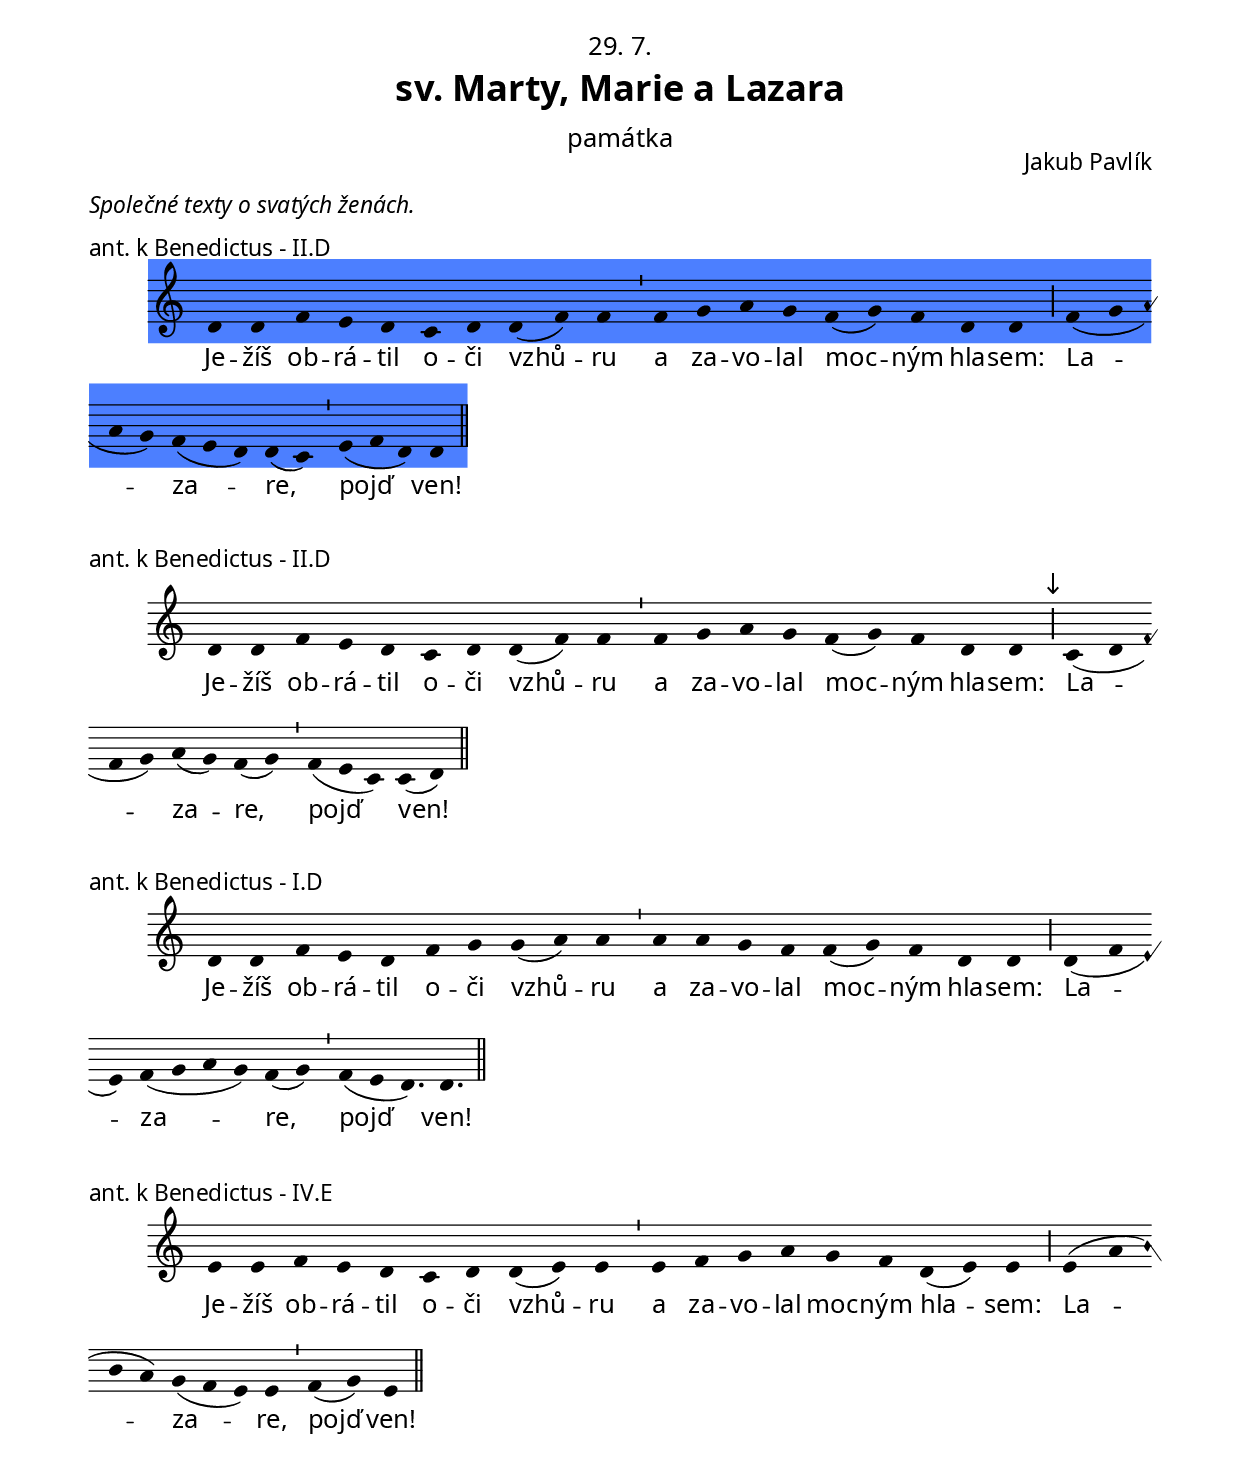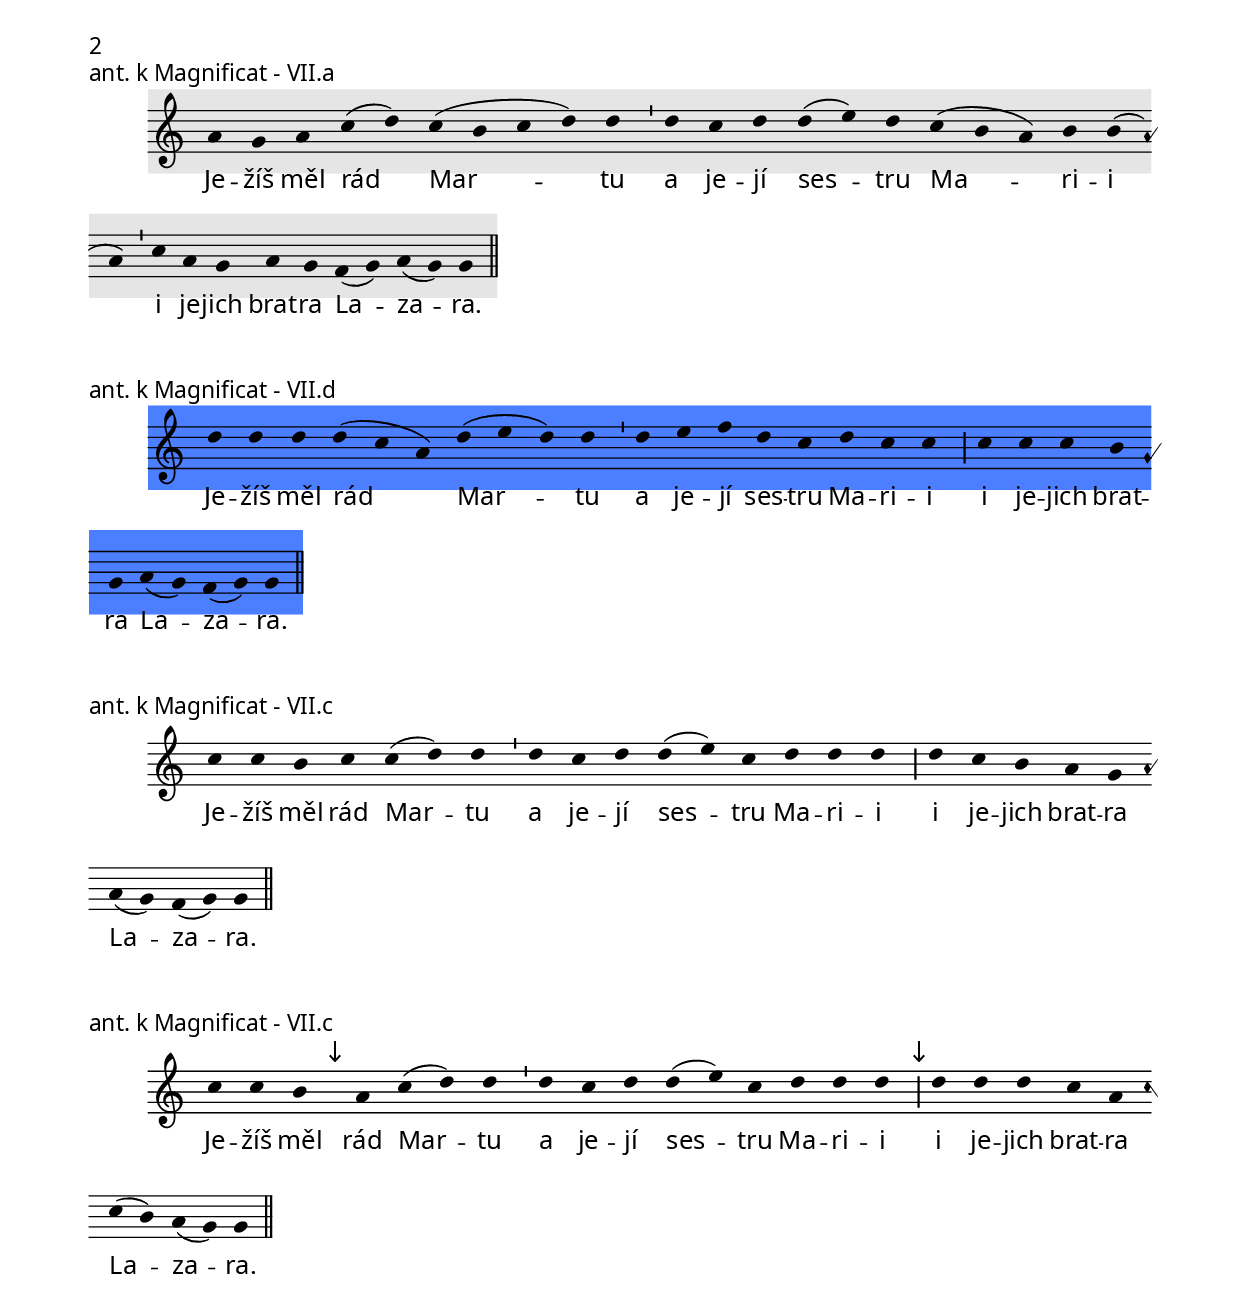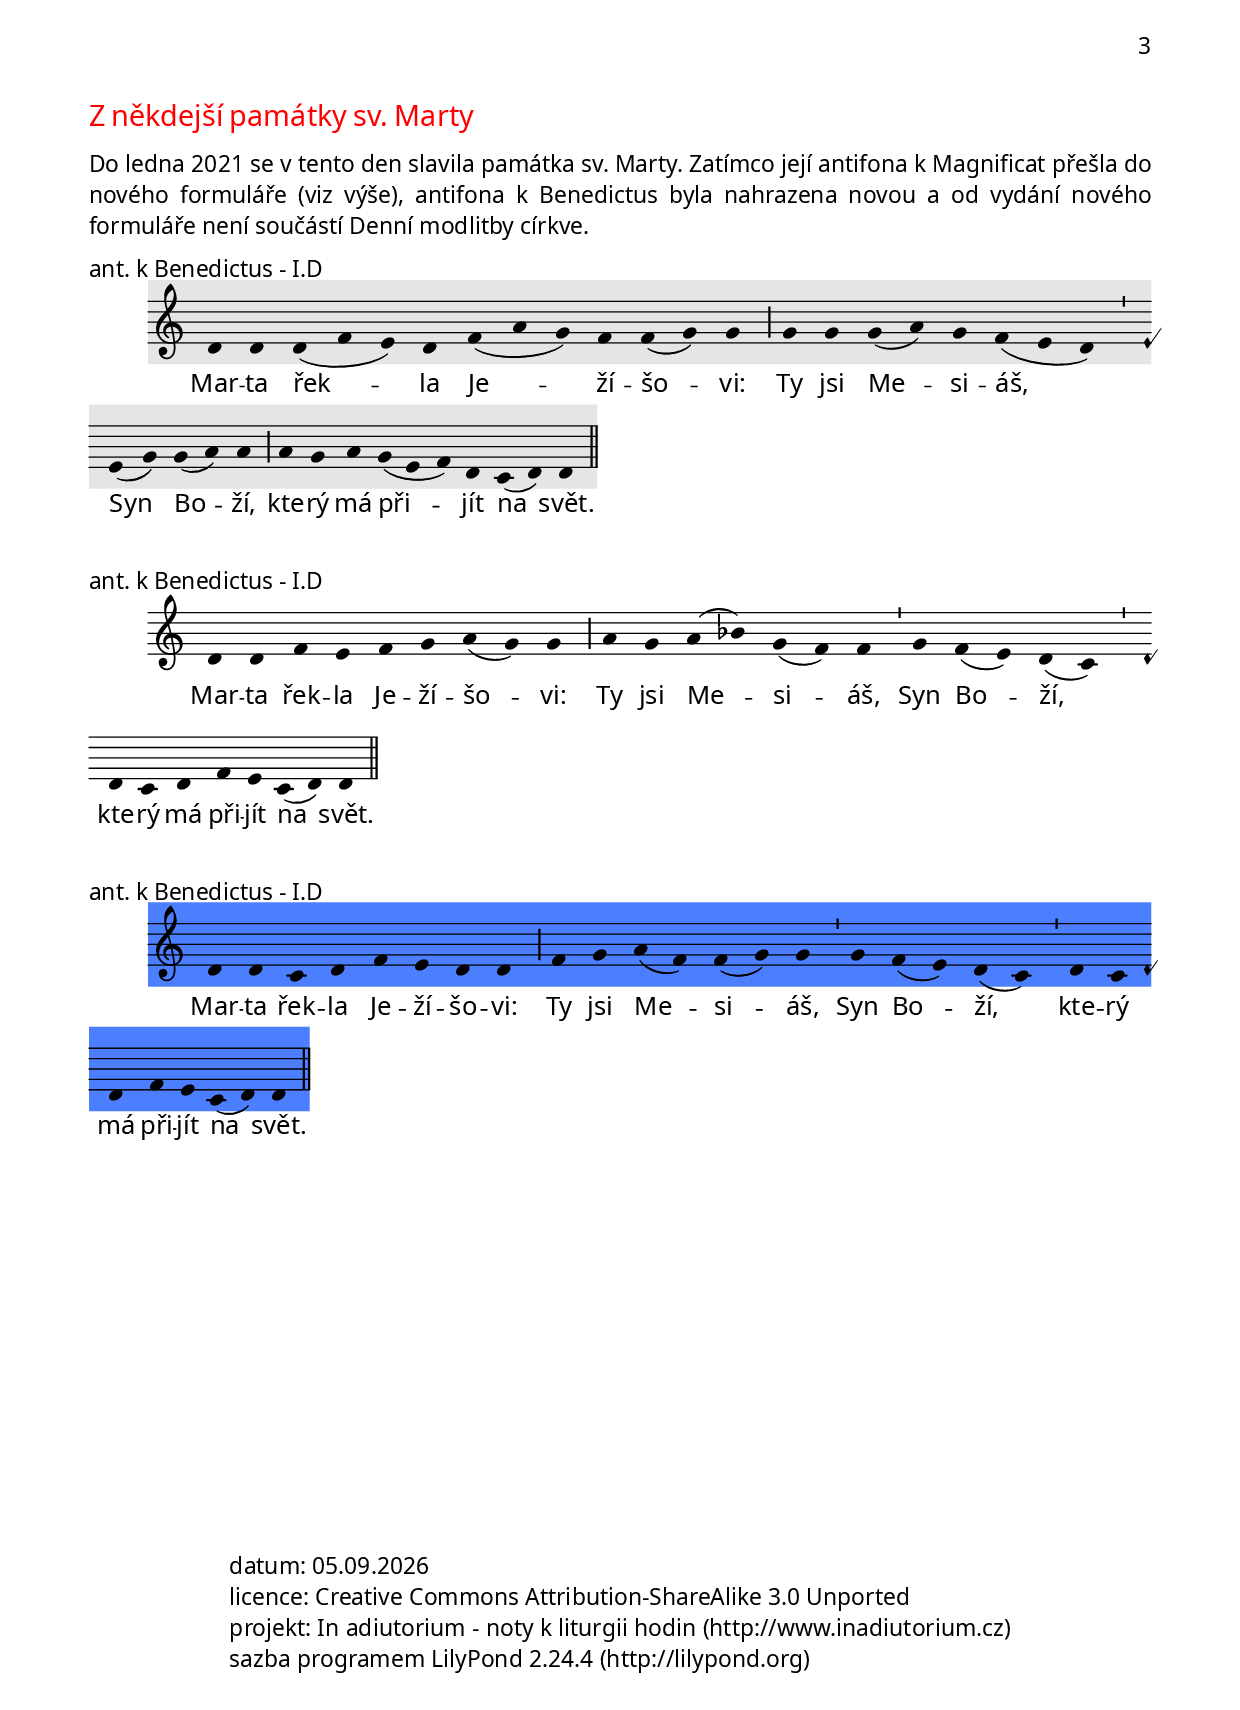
\version "2.15.40"

\include "../spolecne.ly"
\include "../dilyresponsorii.ly"

\header {
  title = \markup\titleSvatek
            "sv. Marty, Marie a Lazara"
            památka
            "29. 7."
  composer = "Jakub Pavlík"
}

\markup\communia #'(#:zena)

\score {
  \relative c' {
    \zvyraznovacModry
    \choralniRezim
    d4 d f e d c d d( f) f \barMin
    f g a g f( g) f d d \barMaior
    f( g a g) f( e d) d( c) \barMin
    e( f d) d \barFinalis
  }
  \addlyrics {
    Je -- žíš ob -- rá -- til o -- či vzhů -- ru
    a za -- vo -- lal moc -- ným hla -- sem:
    La -- za -- re,
    pojď ven!
  }
  \header {
    quid = "ant. k Benedictus"
    modus = "II"
    differentia = "D"
    psalmus = ""
    id = "aben"
    piece = \markup {\sestavTitulekBezZalmu}
  }
}

\score {
  \relative c' {
    \choralniRezim
    d4 d f e d c d d( f) f \barMin
    f g a g f( g) f d d \barMaior
    \mark\sipka c( d f g) a( g) f( g) \barMin
    f( e c) c( d) \barFinalis
  }
  \addlyrics {
    Je -- žíš ob -- rá -- til o -- či vzhů -- ru
    a za -- vo -- lal moc -- ným hla -- sem:
    La -- za -- re,
    pojď ven!
  }
  \header {
    quid = "ant. k Benedictus"
    modus = "II"
    differentia = "D"
    psalmus = ""
    id = "aben"
    piece = \markup {\sestavTitulekBezZalmu}
  }
}

\score {
  \relative c' {
    \choralniRezim
    d4 d f e d f g g( a) a \barMin
    a a g f f( g) f d d \barMaior
    d( f e) f( g a g) f( g) \barMin
    f( e d4.) d \barFinalis
  }
  \addlyrics {
    Je -- žíš ob -- rá -- til o -- či vzhů -- ru
    a za -- vo -- lal moc -- ným hla -- sem:
    La -- za -- re,
    pojď ven!
  }
  \header {
    quid = "ant. k Benedictus"
    modus = "I"
    differentia = "D"
    psalmus = ""
    id = "aben"
    piece = \markup {\sestavTitulekBezZalmu}
  }
}

\score {
  \relative c' {
    \choralniRezim
    e4 e f e d c d d( e) e \barMin
    e f g a g f d( e) e \barMaior
    e( a b a) g( f e) e \barMin
    f( g) e \barFinalis
  }
  \addlyrics {
    Je -- žíš ob -- rá -- til o -- či vzhů -- ru
    a za -- vo -- lal moc -- ným hla -- sem:
    La -- za -- re,
    pojď ven!
  }
  \header {
    quid = "ant. k Benedictus"
    modus = "IV"
    differentia = "E"
    psalmus = ""
    id = "aben"
    piece = \markup {\sestavTitulekBezZalmu}
  }
}

\pageBreak

\score {
  \relative c'' {
    \zvyraznovacSedy
    \choralniRezim
    a4 g a c( d) c( b c d) d \barMin
    d c d d( e) d c( b a) b b( a) \barMin
    c a g a g f( g) a( g) g \barFinalis
  }
  \addlyrics {
    Je -- žíš měl rád Mar -- tu
    a je -- jí ses -- tru Ma -- ri -- i
    i je -- jich brat -- ra La -- za -- ra.
  }
  \header {
    quid = "ant. k Magnificat"
    modus = "VII"
    differentia = "a"
    psalmus = ""
    placet = "_i_ v poslední části je nevhodně zvýrazněné"
    id = "amag"
    piece = \markup {\sestavTitulekBezZalmu}
  }
}

\score {
  \relative c'' {
    \zvyraznovacModry
    \choralniRezim
    d4 d d d( c a) d( e d) d \barMin
    d e f d c d c c \barMaior
    c c c b g a( g) f( g) g \barFinalis
  }
  \addlyrics {
    Je -- žíš měl rád Mar -- tu
    a je -- jí ses -- tru Ma -- ri -- i
    i je -- jich brat -- ra La -- za -- ra.
  }
  \header {
    quid = "ant. k Magnificat"
    modus = "VII"
    differentia = "d"
    psalmus = ""
    id = "amag"
    piece = \markup {\sestavTitulekBezZalmu}
  }
}

\score {
  \relative c'' {
    \choralniRezim
    c4 c b c c( d) d \barMin
    d c d d( e) c d d d \barMaior
    d c b a g a( g) f( g) g \barFinalis
  }
  \addlyrics {
    Je -- žíš měl rád Mar -- tu
    a je -- jí ses -- tru Ma -- ri -- i
    i je -- jich brat -- ra La -- za -- ra.
  }
  \header {
    quid = "ant. k Magnificat"
    modus = "VII"
    differentia = "c"
    psalmus = ""
    id = "amag"
    piece = \markup {\sestavTitulekBezZalmu}
  }
}

\score {
  \relative c'' {
    \choralniRezim
    c4 c b \mark\sipka a c( d) d \barMin
    d c d d( e) c d d d \barMaior
    \mark\sipka d d d c a c( b) a( g) g \barFinalis
  }
  \addlyrics {
    Je -- žíš měl rád Mar -- tu
    a je -- jí ses -- tru Ma -- ri -- i
    i je -- jich brat -- ra La -- za -- ra.
  }
  \header {
    quid = "ant. k Magnificat"
    modus = "VII"
    differentia = "c"
    psalmus = ""
    id = "amag"
    piece = \markup {\sestavTitulekBezZalmu}
  }
}

\pageBreak

\markup\nadpisDen{Z někdejší památky sv. Marty}
\markup\justify{
  Do ledna 2021 se v tento den slavila památka sv. Marty.
  Zatímco její antifona k Magnificat přešla do nového formuláře (viz výše),
  antifona k Benedictus byla nahrazena novou
  a od vydání nového formuláře není součástí Denní modlitby církve.
}

\score {
  \relative c' {
    \zvyraznovacSedy
    \choralniRezim
    d4 d d( f e) d f( a g) f f( g) g \barMaior
    g g g( a) g f( e d) \barMin e( g) g( a) a \barMaior
    a g a g( e f) d c( d) d \barFinalis
  }
  \addlyrics {
    Mar -- ta řek -- la Je -- ží -- šo -- vi:
    Ty jsi Me -- si -- áš, Syn Bo -- ží,
    kte -- rý má při -- jít na svět.
  }
  \header {
    quid = "ant. k Benedictus"
    modus = "I"
    differentia = "D"
    psalmus = ""
    id = "marta-aben"
    piece = \markup {\sestavTitulekBezZalmu}
  }
}

\score {
  \relative c' {
    \choralniRezim
    d4 d f e f g a( g) g \barMaior
    a g a( bes) g( f) f \barMin
    g f( e) d( c) \barMin
    d c d f e c( d) d \barFinalis
  }
  \addlyrics {
    Mar -- ta řek -- la Je -- ží -- šo -- vi:
    Ty jsi Me -- si -- áš,
    Syn Bo -- ží,
    kte -- rý má při -- jít na svět.
  }
  \header {
    quid = "ant. k Benedictus"
    modus = "I"
    differentia = "D"
    psalmus = ""
    id = "marta-aben"
    piece = \markup {\sestavTitulekBezZalmu}
  }
}

\score {
  \relative c' {
    \zvyraznovacModry
    \choralniRezim
    d4 d c d f e d d \barMaior
    f g a( f) f( g) g \barMin
    g f( e) d( c) \barMin
    d c d f e c( d) d \barFinalis
  }
  \addlyrics {
    Mar -- ta řek -- la Je -- ží -- šo -- vi:
    Ty jsi Me -- si -- áš,
    Syn Bo -- ží,
    kte -- rý má při -- jít na svět.
  }
  \header {
    quid = "ant. k Benedictus"
    modus = "I"
    differentia = "D"
    psalmus = ""
    id = "marta-aben"
    piece = \markup {\sestavTitulekBezZalmu}
  }
}
